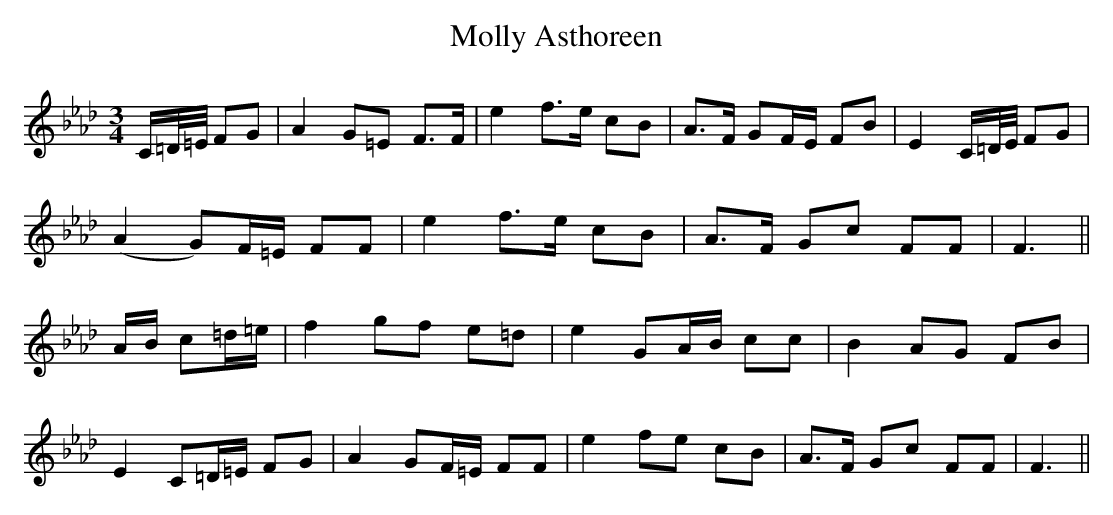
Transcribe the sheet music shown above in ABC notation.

X:1
T:Molly Asthoreen
M:3/4
L:1/8
K:Fmin
C/=D/4=E/4 FG | A2 G=E F>F | e2 f>e cB | A>F GF/E/ FB | E2 C/=D/4E/4 FG |
(A2 G)F/=E/ FF | e2 f>e cB | A>F Gc FF | F3 ||
A/B/ c=d/=e/ | f2 gf e=d | e2 GA/B/ cc | B2 AG FB |
E2 C=D/=E/ FG | A2 GF/=E/ FF | e2 fe cB | A>F Gc FF | F3 ||
